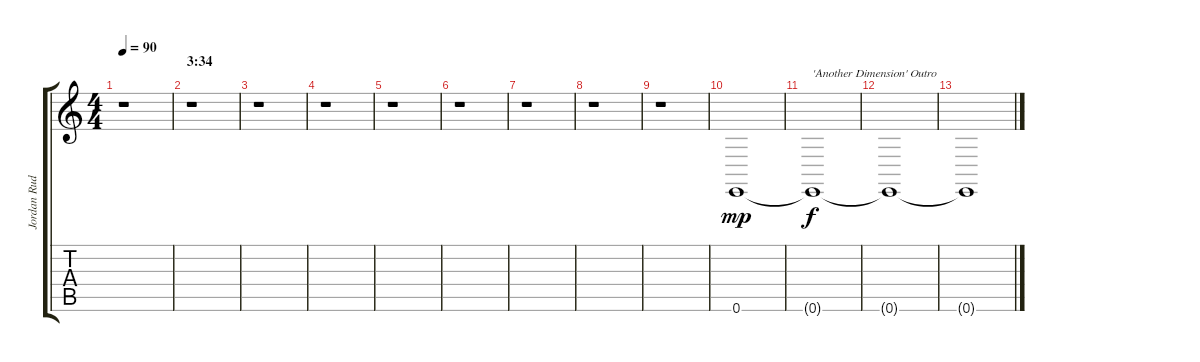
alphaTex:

\track ("Jordan Rudess (Lead 1)" "Jordan Rud") {instrument lead2sawtooth}
\staff {score tabs}
\tuning (E4 B3 G3 D3 A2 E2) {hide}
\ts (4 4)
\tempo 90
\clef g2
\ks c
r.1{dy ff} |
\section ("" "3:34")
r.1 |
r.1 |
r.1 |
r.1 |
r.1 |
r.1 |
r.1 |
r.1{volume 0} |
0.6.1{dy mp volume 16} |
0.6{t}.1{txt "'Another Dimension' Outro" dy f} |
0.6{t}.1{volume 0} |
0.6{t}.1
